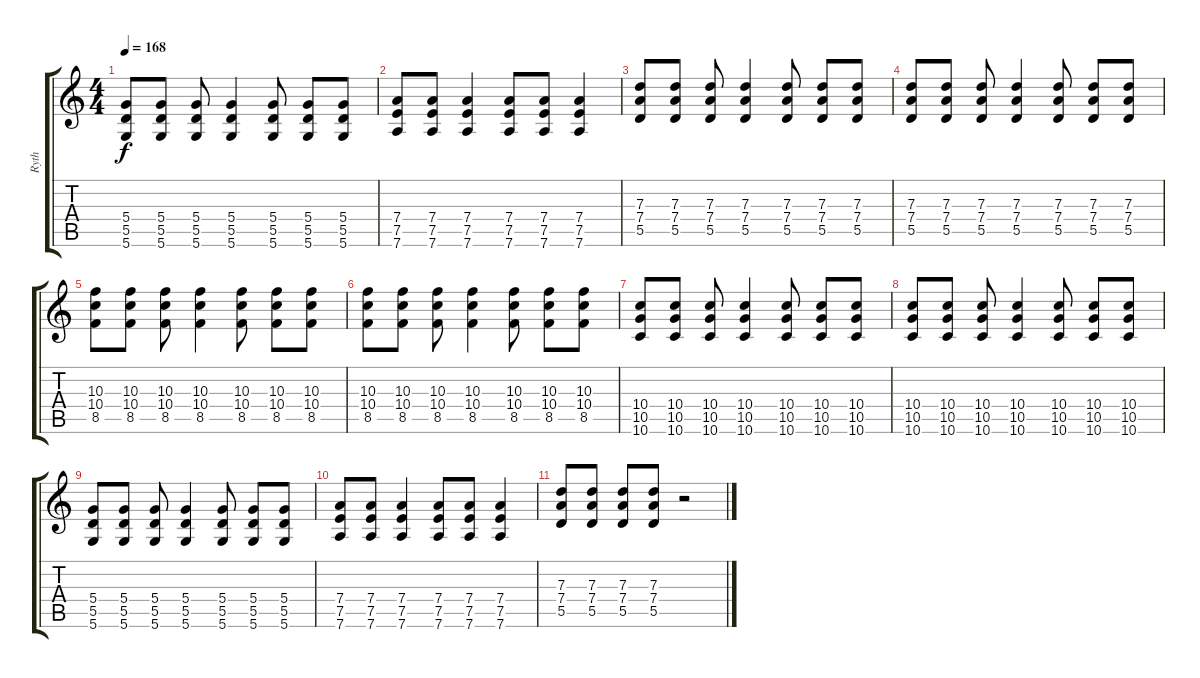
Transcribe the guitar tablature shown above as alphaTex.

\track ("Ryth" "Ryth") {instrument electricguitarclean}
\staff {score tabs}
\tuning (E4 B3 G3 D3 A2 D2) {hide}
\ts (4 4)
\tempo 168
\clef g2
\ks c
(5.4 5.5 5.6).8{dy f} (5.4 5.5 5.6).8 (5.4 5.5 5.6).8 (5.4 5.5 5.6).4 (5.4 5.5 5.6).8 (5.4 5.5 5.6).8 (5.4 5.5 5.6).8 |
(7.4 7.5 7.6).8 (7.4 7.5 7.6).8 (7.4 7.5 7.6).4 (7.4 7.5 7.6).8 (7.4 7.5 7.6).8 (7.4 7.5 7.6).4 |
(7.3 7.4 5.5).8 (7.3 7.4 5.5).8 (7.3 7.4 5.5).8 (7.3 7.4 5.5).4 (7.3 7.4 5.5).8 (7.3 7.4 5.5).8 (7.3 7.4 5.5).8 |
(7.3 7.4 5.5).8 (7.3 7.4 5.5).8 (7.3 7.4 5.5).8 (7.3 7.4 5.5).4 (7.3 7.4 5.5).8 (7.3 7.4 5.5).8 (7.3 7.4 5.5).8 |
(10.3 10.4 8.5).8 (10.3 10.4 8.5).8 (10.3 10.4 8.5).8 (10.3 10.4 8.5).4 (10.3 10.4 8.5).8 (10.3 10.4 8.5).8 (10.3 10.4 8.5).8 |
(10.3 10.4 8.5).8 (10.3 10.4 8.5).8 (10.3 10.4 8.5).8 (10.3 10.4 8.5).4 (10.3 10.4 8.5).8 (10.3 10.4 8.5).8 (10.3 10.4 8.5).8 |
(10.4 10.5 10.6).8 (10.4 10.5 10.6).8 (10.4 10.5 10.6).8 (10.4 10.5 10.6).4 (10.4 10.5 10.6).8 (10.4 10.5 10.6).8 (10.4 10.5 10.6).8 |
(10.4 10.5 10.6).8 (10.4 10.5 10.6).8 (10.4 10.5 10.6).8 (10.4 10.5 10.6).4 (10.4 10.5 10.6).8 (10.4 10.5 10.6).8 (10.4 10.5 10.6).8 |
(5.4 5.5 5.6).8 (5.4 5.5 5.6).8 (5.4 5.5 5.6).8 (5.4 5.5 5.6).4 (5.4 5.5 5.6).8 (5.4 5.5 5.6).8 (5.4 5.5 5.6).8 |
(7.4 7.5 7.6).8 (7.4 7.5 7.6).8 (7.4 7.5 7.6).4 (7.4 7.5 7.6).8 (7.4 7.5 7.6).8 (7.4 7.5 7.6).4 |
(7.3 7.4 5.5).8 (7.3 7.4 5.5).8 (7.3 7.4 5.5).8 (7.3 7.4 5.5).8 r.2
